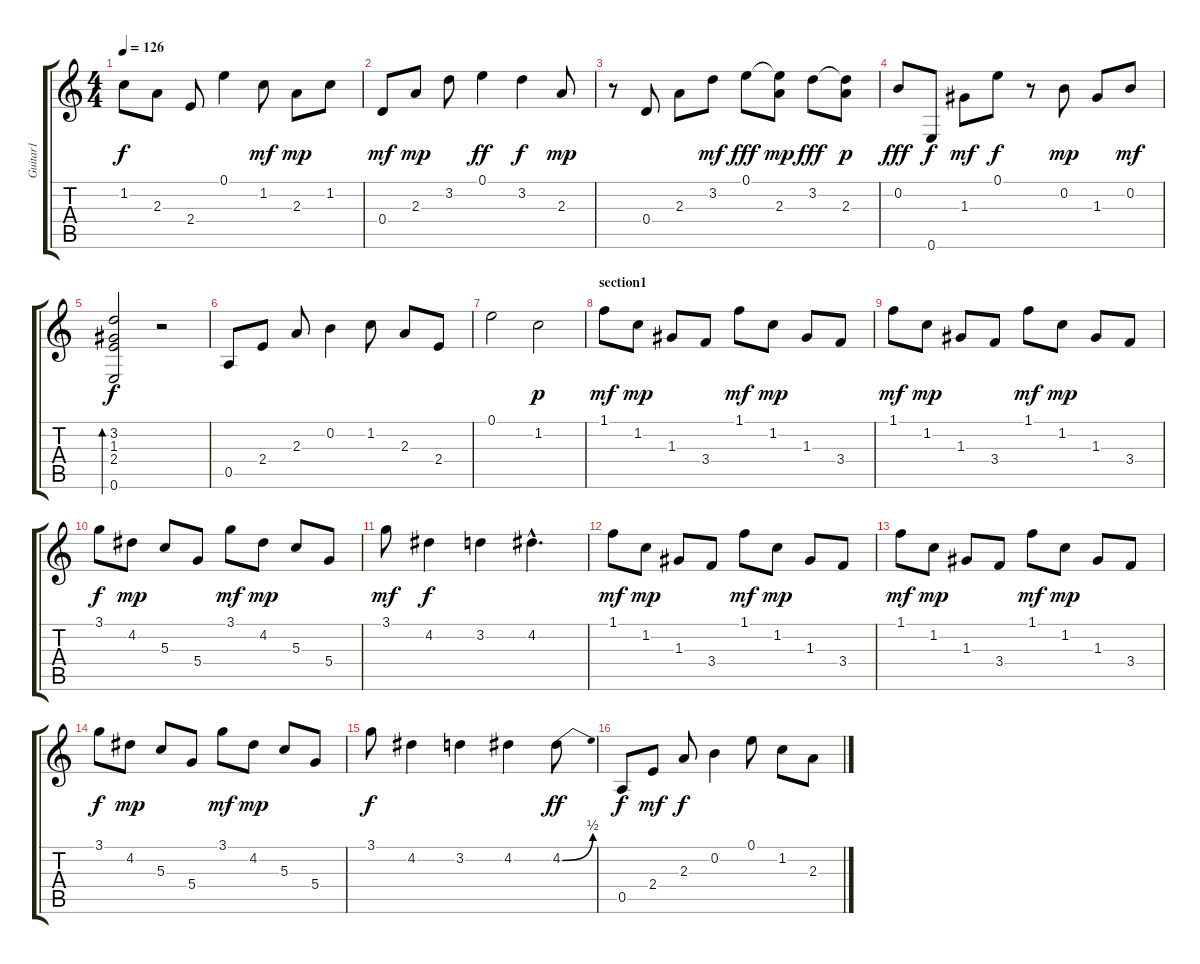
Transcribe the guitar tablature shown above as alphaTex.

\track ("Guitar1" "Guitar1") {instrument acousticguitarnylon}
\staff {score tabs}
\tuning (E4 B3 G3 D3 A2 E2) {hide}
\ts (4 4)
\tempo 126
\clef g2
\ks c
1.2{t}.8{dy f} 2.3.8 2.4.8 0.1.4 1.2.8{dy mf} 2.3.8{dy mp} 1.2.8 |
0.4.8{dy mf} 2.3.8{dy mp} 3.2.8 0.1.4{dy ff} 3.2.4{dy f} 2.3.8{dy mp} |
r.8 0.4.8 2.3.8 3.2.8{dy mf} 0.1.8{dy fff} (0.1{t} 2.3).8{dy mp} 3.2.8{dy fff} (3.2{t} 2.3).8{dy p} |
0.2.8{dy fff} 0.6.8{dy f} 1.3.8{dy mf} 0.1.8{dy f} r.8 0.2.8{dy mp} 1.3.8 0.2.8{dy mf} |
(3.2 1.3 2.4 0.6).2{bd 240 dy f} r.2 |
0.5.8 2.4.8 2.3.8 0.2.4 1.2.8 2.3.8 2.4.8 |
0.1.2 1.2.2{dy p} |
\section ("" "section1")
1.1.8{dy mf} 1.2.8{dy mp} 1.3.8 3.4.8 1.1.8{dy mf} 1.2.8{dy mp} 1.3.8 3.4.8 |
1.1.8{dy mf} 1.2.8{dy mp} 1.3.8 3.4.8 1.1.8{dy mf} 1.2.8{dy mp} 1.3.8 3.4.8 |
3.1.8{dy f} 4.2.8{dy mp} 5.3.8 5.4.8 3.1.8{dy mf} 4.2.8{dy mp} 5.3.8 5.4.8 |
3.1.8{dy mf} 4.2.4{dy f} 3.2.4 4.2{hac}.4{d} |
1.1.8{dy mf} 1.2.8{dy mp} 1.3.8 3.4.8 1.1.8{dy mf} 1.2.8{dy mp} 1.3.8 3.4.8 |
1.1.8{dy mf} 1.2.8{dy mp} 1.3.8 3.4.8 1.1.8{dy mf} 1.2.8{dy mp} 1.3.8 3.4.8 |
3.1.8{dy f} 4.2.8{dy mp} 5.3.8 5.4.8 3.1.8{dy mf} 4.2.8{dy mp} 5.3.8 5.4.8 |
3.1.8{dy f} 4.2.4 3.2.4 4.2.4 4.2{be (bend 0 0 60 2)}.8{dy ff} |
0.5.8{dy f} 2.4.8{dy mf} 2.3.8{dy f} 0.2.4 0.1.8 1.2.8 2.3.8
